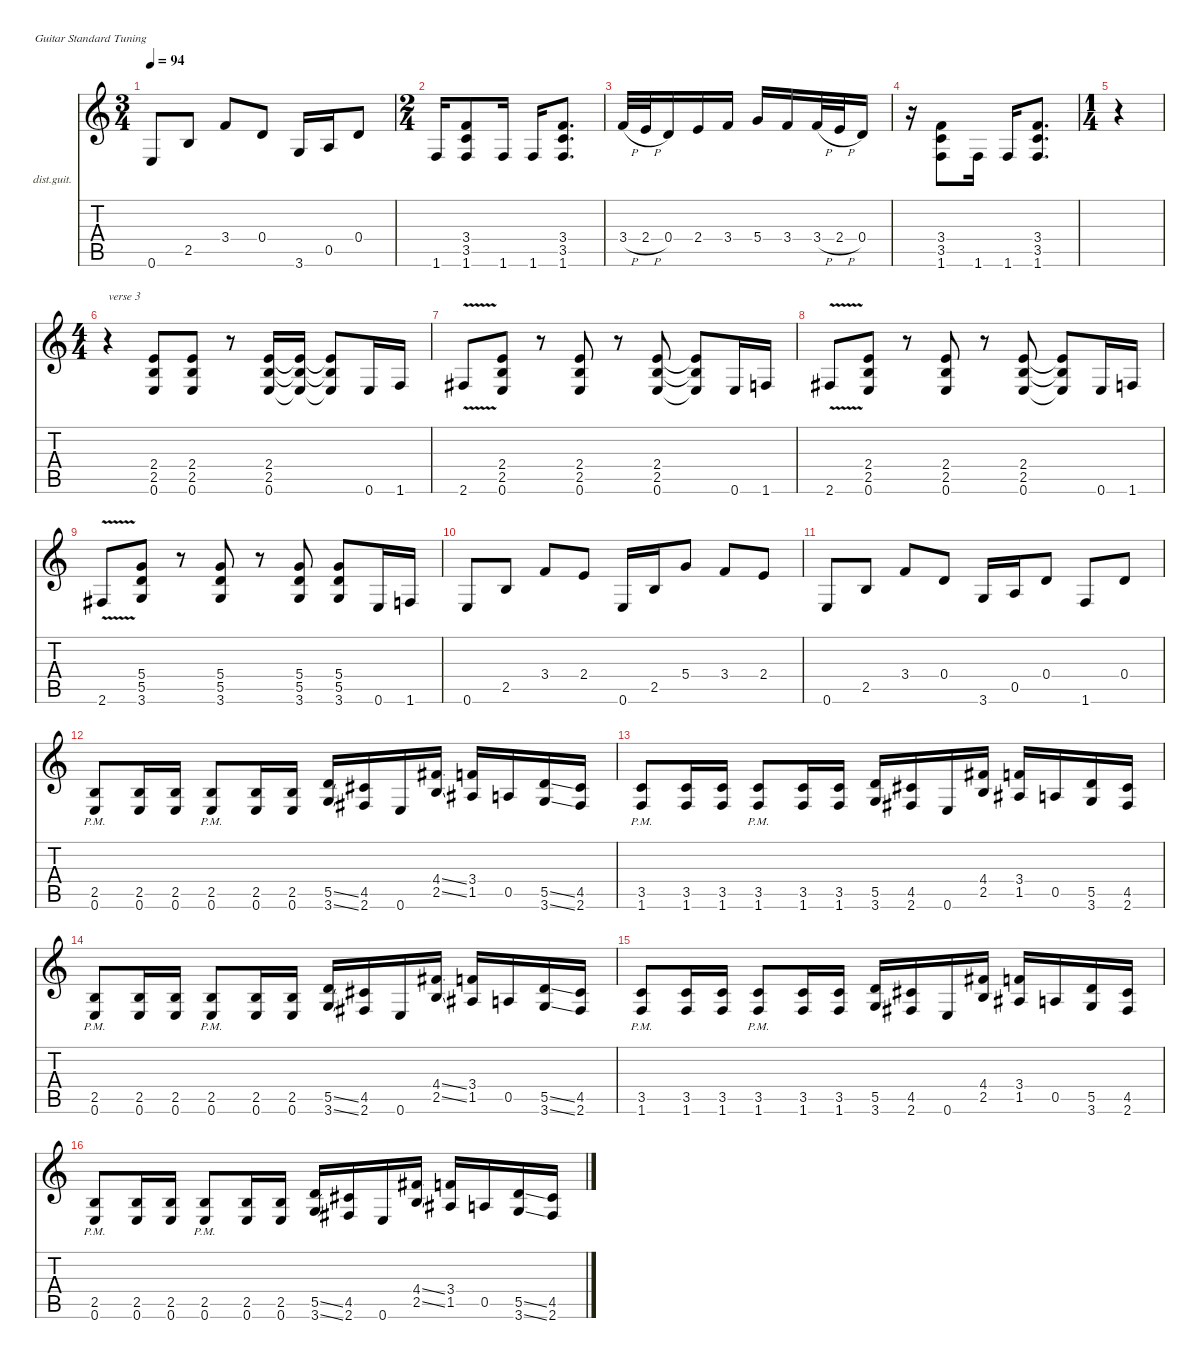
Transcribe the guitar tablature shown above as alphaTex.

\defaultSystemsLayout 4
\hideDynamics
\bracketExtendMode nobrackets
\firstSystemTrackNameOrientation horizontal
\otherSystemsTrackNameOrientation horizontal
\track ("James Hetfield" "dist.guit.") {instrument distortionguitar}
\staff {score tabs}
\tuning (E4 B3 G3 D3 A2 E2)
\voice
\ts (3 4)
\beaming (8 2 2 2)
\tempo 94
\clef g2
\ks c
0.6.8{dy f beam Up} 2.5.8{beam Up} 3.4.8{beam Up} 0.4.8{beam Up} 3.6.16{beam Up} 0.5.16{beam Up} 0.4.8{beam Up} |
\ts (2 4)
\beaming (8 2 2)
1.6.16{beam Up} (3.4 3.5 1.6).8{beam Up} 1.6.16{beam Up} 1.6.16{beam Up} (3.4 3.5 1.6).8{d beam Up} |
3.4{h}.32{beam Up} 2.4{h}.32{beam Up} 0.4.16{beam Up} 2.4.16{beam Up} 3.4.16{beam Up} 5.4.16{beam Up} 3.4.16{beam Up} 3.4{h}.32{beam Up} 2.4{h}.32{beam Up} 0.4.16{beam Up} |
r.16{beam Down} (3.4 3.5 1.6).8{beam Up} 1.6.16{beam Up} 1.6.16{beam Up} (3.4 3.5 1.6).8{d beam Up} |
\ts (1 4)
\beaming (8 2)
r.4{beam Up} |
\ts (4 4)
\beaming (8 2 2 2 2)
r.4{txt "verse 3" beam Down} (2.4 2.5 0.6).8{beam Up} (2.4 2.5 0.6).8{beam Up} r.8{beam Up} (2.4 2.5 0.6).16{beam Up} (2.4{t} 2.5{t} 0.6{t}).16{beam Up} (2.4{t} 2.5{t} 0.6{t}).8{beam Up} 0.6.16{beam Up} 1.6.16{beam Up} |
2.6{v acc #}.8{beam Up} (2.4 2.5 0.6).8{beam Up} r.8{beam Up} (2.4 2.5 0.6).8{beam Up} r.8{beam Up} (2.4 2.5 0.6).8{beam Up} (2.4{t} 2.5{t} 0.6{t}).8{beam Up} 0.6.16{beam Up} 1.6.16{beam Up} |
2.6{v acc #}.8{beam Up} (2.4 2.5 0.6).8{beam Up} r.8{beam Up} (2.4 2.5 0.6).8{beam Up} r.8{beam Up} (2.4 2.5 0.6).8{beam Up} (2.4{t} 2.5{t} 0.6{t}).8{beam Up} 0.6.16{beam Up} 1.6.16{beam Up} |
2.6{v acc #}.8{beam Up} (5.4 5.5 3.6).8{beam Up} r.8{beam Up} (5.4 5.5 3.6).8{beam Up} r.8{beam Up} (5.4 5.5 3.6).8{beam Up} (5.4 5.5 3.6).8{beam Up} 0.6.16{beam Up} 1.6.16{beam Up} |
0.6.8{beam Up} 2.5.8{beam Up} 3.4.8{beam Up} 2.4.8{beam Up} 0.6.16{beam Up} 2.5.16{beam Up} 5.4.8{beam Up} 3.4.8{beam Up} 2.4.8{beam Up} |
0.6.8{beam Up} 2.5.8{beam Up} 3.4.8{beam Up} 0.4.8{beam Up} 3.6.16{beam Up} 0.5.16{beam Up} 0.4.8{beam Up} 1.6.8{beam Up} 0.4.8{beam Up} |
(2.5{pm} 0.6).8{beam Up} (2.5 0.6).16{beam Up} (2.5 0.6).16{beam Up} (2.5{pm} 0.6).8{beam Up} (2.5 0.6).16{beam Up} (2.5 0.6).16{beam Up} (5.5{ss} 3.6{ss}).16{beam Up} (4.5{acc #} 2.6{acc #}).16{beam Up} 0.6.16{beam Up} (4.4{ss acc #} 2.5{ss}).16{beam Up} (3.4 1.5{acc #}).16{beam Up} 0.5.16{beam Up} (5.5{ss} 3.6{ss}).16{beam Up} (4.5{acc #} 2.6{acc #}).16{beam Up} |
(3.5{pm} 1.6).8{beam Up} (3.5 1.6).16{beam Up} (3.5 1.6).16{beam Up} (3.5{pm} 1.6).8{beam Up} (3.5 1.6).16{beam Up} (3.5 1.6).16{beam Up} (5.5 3.6).16{beam Up} (4.5{acc #} 2.6{acc #}).16{beam Up} 0.6.16{beam Up} (4.4{acc #} 2.5).16{beam Up} (3.4 1.5{acc #}).16{beam Up} 0.5.16{beam Up} (5.5 3.6).16{beam Up} (4.5{acc #} 2.6{acc #}).16{beam Up} |
(2.5{pm} 0.6).8{beam Up} (2.5 0.6).16{beam Up} (2.5 0.6).16{beam Up} (2.5{pm} 0.6).8{beam Up} (2.5 0.6).16{beam Up} (2.5 0.6).16{beam Up} (5.5{ss} 3.6{ss}).16{beam Up} (4.5{acc #} 2.6{acc #}).16{beam Up} 0.6.16{beam Up} (4.4{ss acc #} 2.5{ss}).16{beam Up} (3.4 1.5{acc #}).16{beam Up} 0.5.16{beam Up} (5.5{ss} 3.6{ss}).16{beam Up} (4.5{acc #} 2.6{acc #}).16{beam Up} |
(3.5{pm} 1.6).8{beam Up} (3.5 1.6).16{beam Up} (3.5 1.6).16{beam Up} (3.5{pm} 1.6).8{beam Up} (3.5 1.6).16{beam Up} (3.5 1.6).16{beam Up} (5.5 3.6).16{beam Up} (4.5{acc #} 2.6{acc #}).16{beam Up} 0.6.16{beam Up} (4.4{acc #} 2.5).16{beam Up} (3.4 1.5{acc #}).16{beam Up} 0.5.16{beam Up} (5.5 3.6).16{beam Up} (4.5{acc #} 2.6{acc #}).16{beam Up} |
(2.5{pm} 0.6).8{beam Up} (2.5 0.6).16{beam Up} (2.5 0.6).16{beam Up} (2.5{pm} 0.6).8{beam Up} (2.5 0.6).16{beam Up} (2.5 0.6).16{beam Up} (5.5{ss} 3.6{ss}).16{beam Up} (4.5{acc #} 2.6{acc #}).16{beam Up} 0.6.16{beam Up} (4.4{ss acc #} 2.5{ss}).16{beam Up} (3.4 1.5{acc #}).16{beam Up} 0.5.16{beam Up} (5.5{ss} 3.6{ss}).16{beam Up} (4.5{acc #} 2.6{acc #}).16{beam Up}
\voice
\clef g2
\ottava regular
\simile none
\ks c
|
|
|
|
r.4{dy mf beam Down} |
|
|
|
|
|
|
|
|
|
|
